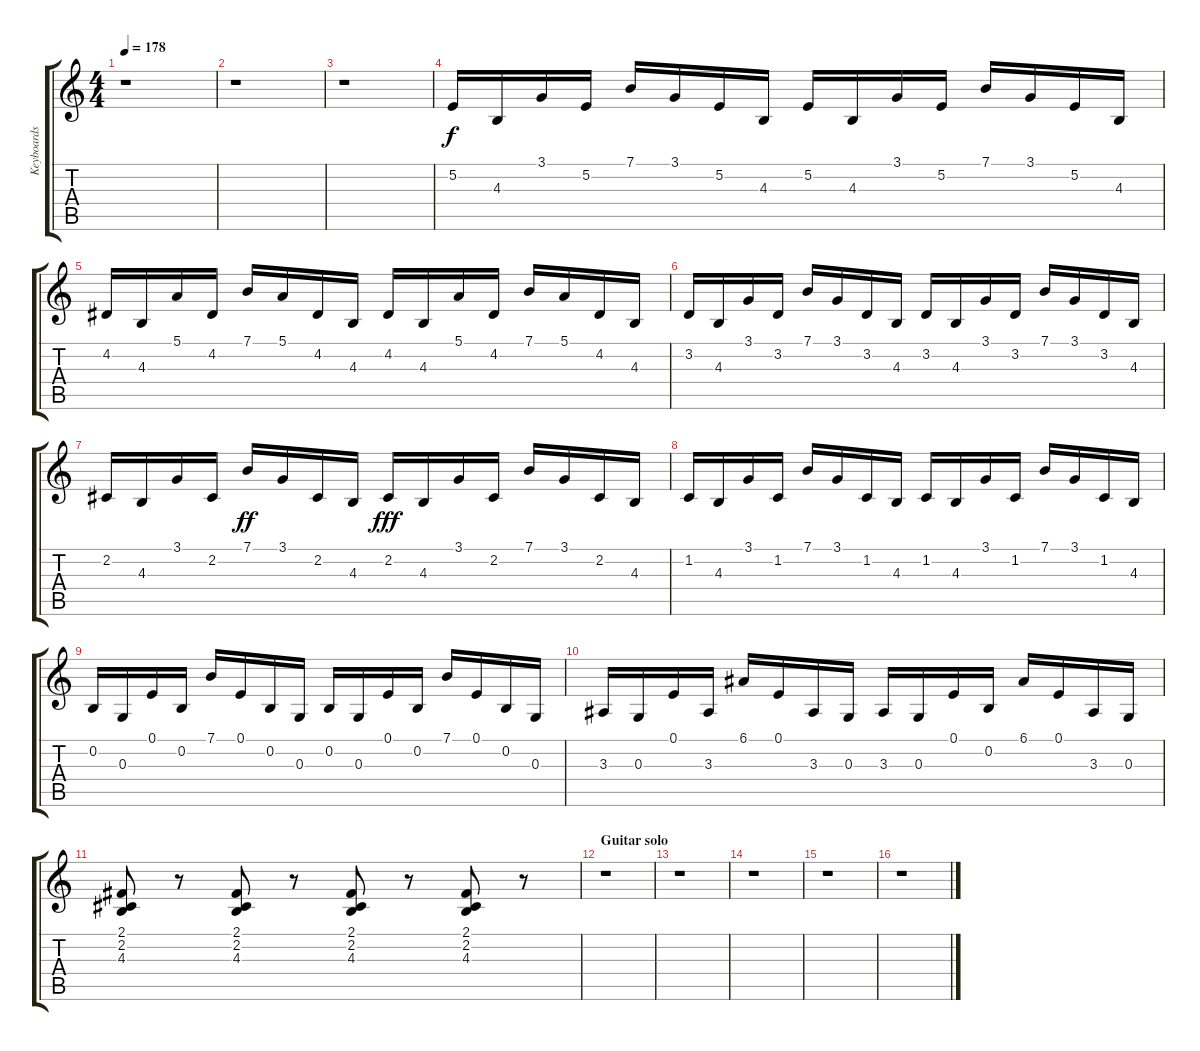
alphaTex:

\track ("Keyboards 2" "Keyboards ") {instrument harpsichord}
\staff {score tabs}
\tuning (E4 B3 G3 D3 A2 E2) {hide}
\ts (4 4)
\tempo 178
\clef g2
\ks c
r.1{dy fff} |
r.1 |
r.1 |
5.2.16{dy f volume 16} 4.3.16 3.1.16 5.2.16 7.1.16 3.1.16 5.2.16 4.3.16 5.2.16 4.3.16 3.1.16 5.2.16 7.1.16 3.1.16 5.2.16 4.3.16 |
4.2.16 4.3.16 5.1.16 4.2.16 7.1.16 5.1.16 4.2.16 4.3.16 4.2.16 4.3.16 5.1.16 4.2.16 7.1.16 5.1.16 4.2.16 4.3.16 |
3.2.16 4.3.16 3.1.16 3.2.16 7.1.16 3.1.16 3.2.16 4.3.16 3.2.16 4.3.16 3.1.16 3.2.16 7.1.16 3.1.16 3.2.16 4.3.16 |
2.2.16 4.3.16 3.1.16 2.2.16 7.1.16{dy ff} 3.1.16 2.2.16 4.3.16 2.2.16{dy fff} 4.3.16 3.1.16 2.2.16 7.1.16 3.1.16 2.2.16 4.3.16 |
1.2.16 4.3.16 3.1.16 1.2.16 7.1.16 3.1.16 1.2.16 4.3.16 1.2.16 4.3.16 3.1.16 1.2.16 7.1.16 3.1.16 1.2.16 4.3.16 |
0.2.16 0.3.16 0.1.16 0.2.16 7.1.16 0.1.16 0.2.16 0.3.16 0.2.16 0.3.16 0.1.16 0.2.16 7.1.16 0.1.16 0.2.16 0.3.16 |
3.3.16 0.3.16 0.1.16 3.3.16 6.1.16 0.1.16 3.3.16 0.3.16 3.3.16 0.3.16 0.1.16 0.2.16 6.1.16 0.1.16 3.3.16 0.3.16 |
(2.1 2.2 4.3).8 r.8 (2.1 2.2 4.3).8 r.8 (2.1 2.2 4.3).8 r.8 (2.1 2.2 4.3).8 r.8 |
\section ("" "Guitar solo")
r.1 |
r.1 |
r.1 |
r.1 |
r.1
